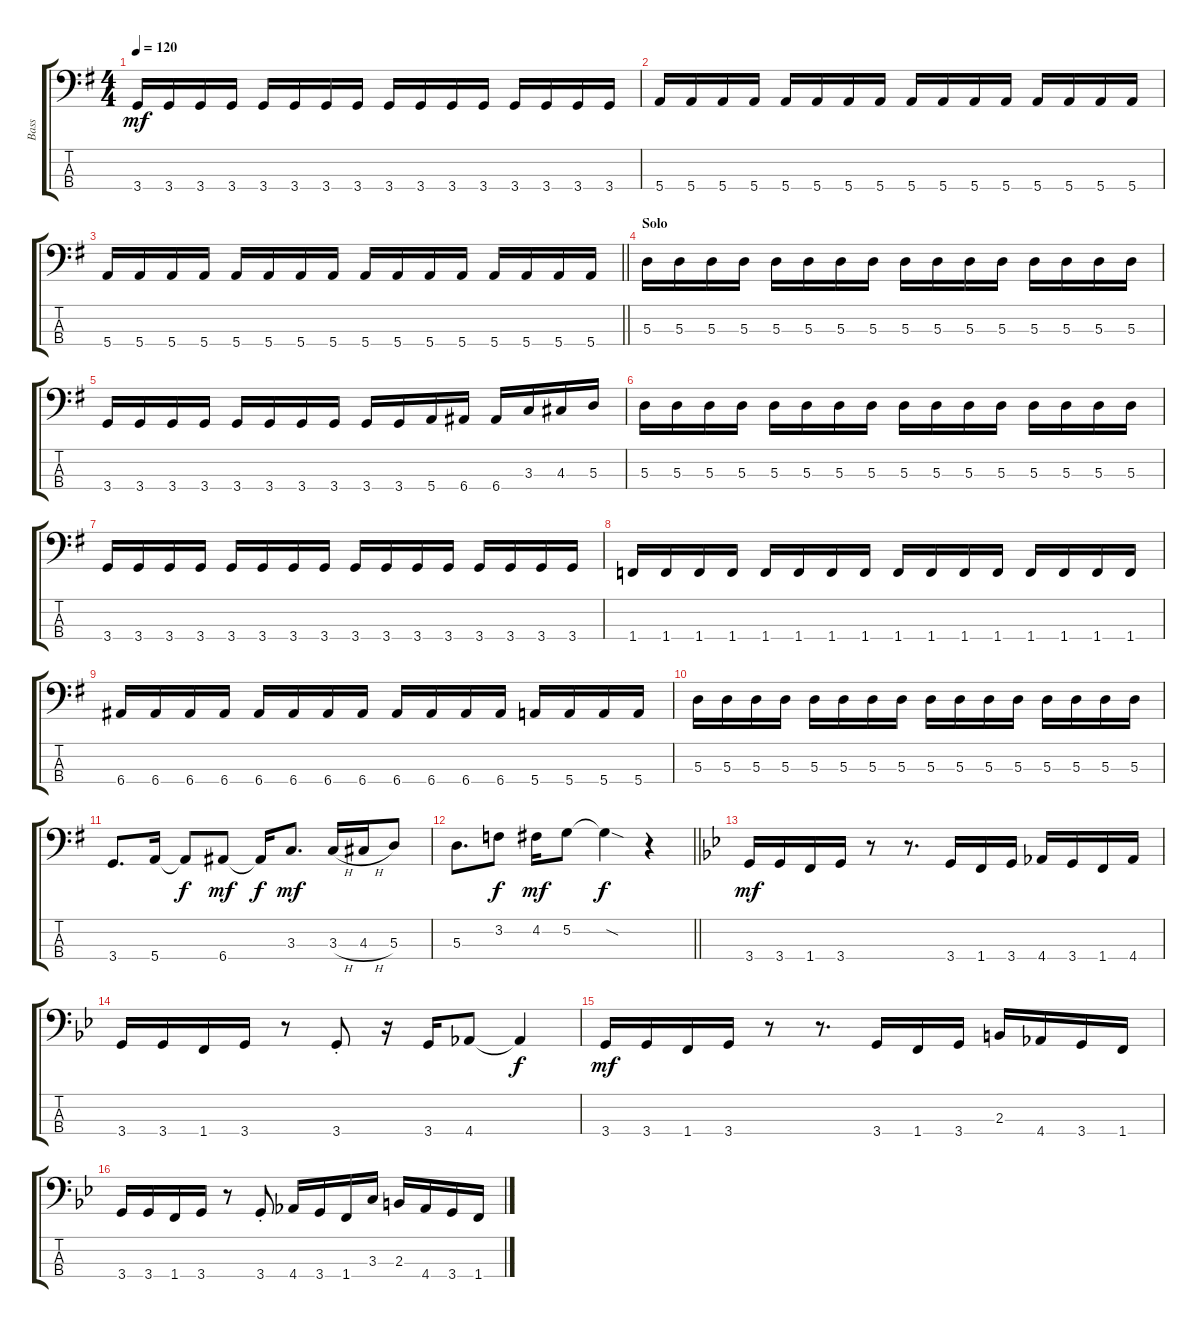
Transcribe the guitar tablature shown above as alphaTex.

\track ("Bass" "Bass") {instrument electricbassfinger}
\staff {score tabs}
\tuning (G2 D2 A1 E1) {hide}
\ts (4 4)
\tempo 120
\clef f4
\ks eminor
3.4.16{dy mf} 3.4.16 3.4.16 3.4.16 3.4.16 3.4.16 3.4.16 3.4.16 3.4.16 3.4.16 3.4.16 3.4.16 3.4.16 3.4.16 3.4.16 3.4.16 |
5.4.16 5.4.16 5.4.16 5.4.16 5.4.16 5.4.16 5.4.16 5.4.16 5.4.16 5.4.16 5.4.16 5.4.16 5.4.16 5.4.16 5.4.16 5.4.16 |
\barLineRight lightlight
5.4.16 5.4.16 5.4.16 5.4.16 5.4.16 5.4.16 5.4.16 5.4.16 5.4.16 5.4.16 5.4.16 5.4.16 5.4.16 5.4.16 5.4.16 5.4.16 |
\section ("" "Solo")
5.3.16 5.3.16 5.3.16 5.3.16 5.3.16 5.3.16 5.3.16 5.3.16 5.3.16 5.3.16 5.3.16 5.3.16 5.3.16 5.3.16 5.3.16 5.3.16 |
3.4.16 3.4.16 3.4.16 3.4.16 3.4.16 3.4.16 3.4.16 3.4.16 3.4.16 3.4.16 5.4.16 6.4.16 6.4.16 3.3.16 4.3.16 5.3.16 |
5.3.16 5.3.16 5.3.16 5.3.16 5.3.16 5.3.16 5.3.16 5.3.16 5.3.16 5.3.16 5.3.16 5.3.16 5.3.16 5.3.16 5.3.16 5.3.16 |
3.4.16 3.4.16 3.4.16 3.4.16 3.4.16 3.4.16 3.4.16 3.4.16 3.4.16 3.4.16 3.4.16 3.4.16 3.4.16 3.4.16 3.4.16 3.4.16 |
1.4.16 1.4.16 1.4.16 1.4.16 1.4.16 1.4.16 1.4.16 1.4.16 1.4.16 1.4.16 1.4.16 1.4.16 1.4.16 1.4.16 1.4.16 1.4.16 |
6.4.16 6.4.16 6.4.16 6.4.16 6.4.16 6.4.16 6.4.16 6.4.16 6.4.16 6.4.16 6.4.16 6.4.16 5.4.16 5.4.16 5.4.16 5.4.16 |
5.3.16 5.3.16 5.3.16 5.3.16 5.3.16 5.3.16 5.3.16 5.3.16 5.3.16 5.3.16 5.3.16 5.3.16 5.3.16 5.3.16 5.3.16 5.3.16 |
3.4.8{d} 5.4.16 5.4{t}.8{dy f} 6.4.8{dy mf} 6.4{t}.16{dy f} 3.3.8{d dy mf} 3.3{h}.16 4.3{h}.16 5.3.8 |
\barLineRight lightlight
5.3.8{d} 3.2.8{dy f} 4.2.16{dy mf} 5.2.8 5.2{sod t}.4{dy f} r.4 |
\section ("" "")
\ks gminor
3.4.16{dy mf} 3.4.16 1.4.16 3.4.16 r.8 r.8{d} 3.4.16 1.4.16 3.4.16 4.4.16 3.4.16 1.4.16 4.4.16 |
3.4.16 3.4.16 1.4.16 3.4.16 r.8 3.4{st}.8 r.16 3.4.16 4.4.8 4.4{t}.4{dy f} |
3.4.16{dy mf} 3.4.16 1.4.16 3.4.16 r.8 r.8{d} 3.4.16 1.4.16 3.4.16 2.3.16 4.4.16 3.4.16 1.4.16 |
3.4.16 3.4.16 1.4.16 3.4.16 r.8 3.4{st}.8 4.4.16 3.4.16 1.4.16 3.3.16 2.3.16 4.4.16 3.4.16 1.4.16
